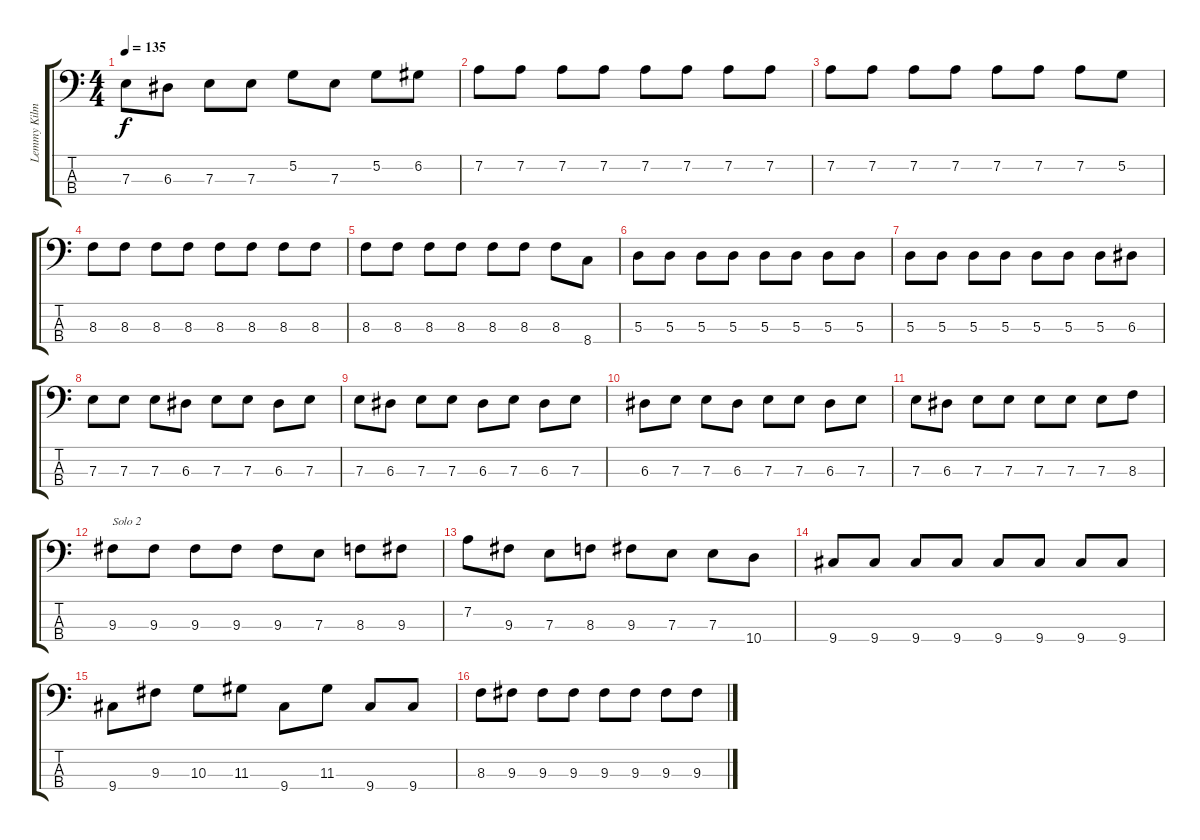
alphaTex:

\track ("Lemmy Kilmister" "Lemmy Kilm") {instrument electricbasspick}
\staff {score tabs}
\tuning (G2 D2 A1 E1) {hide}
\ts (4 4)
\tempo 135
\clef f4
\ks c
7.3.8{dy f} 6.3.8 7.3.8 7.3.8 5.2.8 7.3.8 5.2.8 6.2.8 |
7.2.8 7.2.8 7.2.8 7.2.8 7.2.8 7.2.8 7.2.8 7.2.8 |
7.2.8 7.2.8 7.2.8 7.2.8 7.2.8 7.2.8 7.2.8 5.2.8 |
8.3.8 8.3.8 8.3.8 8.3.8 8.3.8 8.3.8 8.3.8 8.3.8 |
8.3.8 8.3.8 8.3.8 8.3.8 8.3.8 8.3.8 8.3.8 8.4.8 |
5.3.8 5.3.8 5.3.8 5.3.8 5.3.8 5.3.8 5.3.8 5.3.8 |
5.3.8 5.3.8 5.3.8 5.3.8 5.3.8 5.3.8 5.3.8 6.3.8 |
7.3.8 7.3.8 7.3.8 6.3.8 7.3.8 7.3.8 6.3.8 7.3.8 |
7.3.8 6.3.8 7.3.8 7.3.8 6.3.8 7.3.8 6.3.8 7.3.8 |
6.3.8 7.3.8 7.3.8 6.3.8 7.3.8 7.3.8 6.3.8 7.3.8 |
7.3.8 6.3.8 7.3.8 7.3.8 7.3.8 7.3.8 7.3.8 8.3.8 |
9.3.8{txt "Solo 2"} 9.3.8 9.3.8 9.3.8 9.3.8 7.3.8 8.3.8 9.3.8 |
7.2.8 9.3.8 7.3.8 8.3.8 9.3.8 7.3.8 7.3.8 10.4.8 |
9.4.8 9.4.8 9.4.8 9.4.8 9.4.8 9.4.8 9.4.8 9.4.8 |
9.4.8 9.3.8 10.3.8 11.3.8 9.4.8 11.3.8 9.4.8 9.4.8 |
8.3.8 9.3.8 9.3.8 9.3.8 9.3.8 9.3.8 9.3.8 9.3.8
